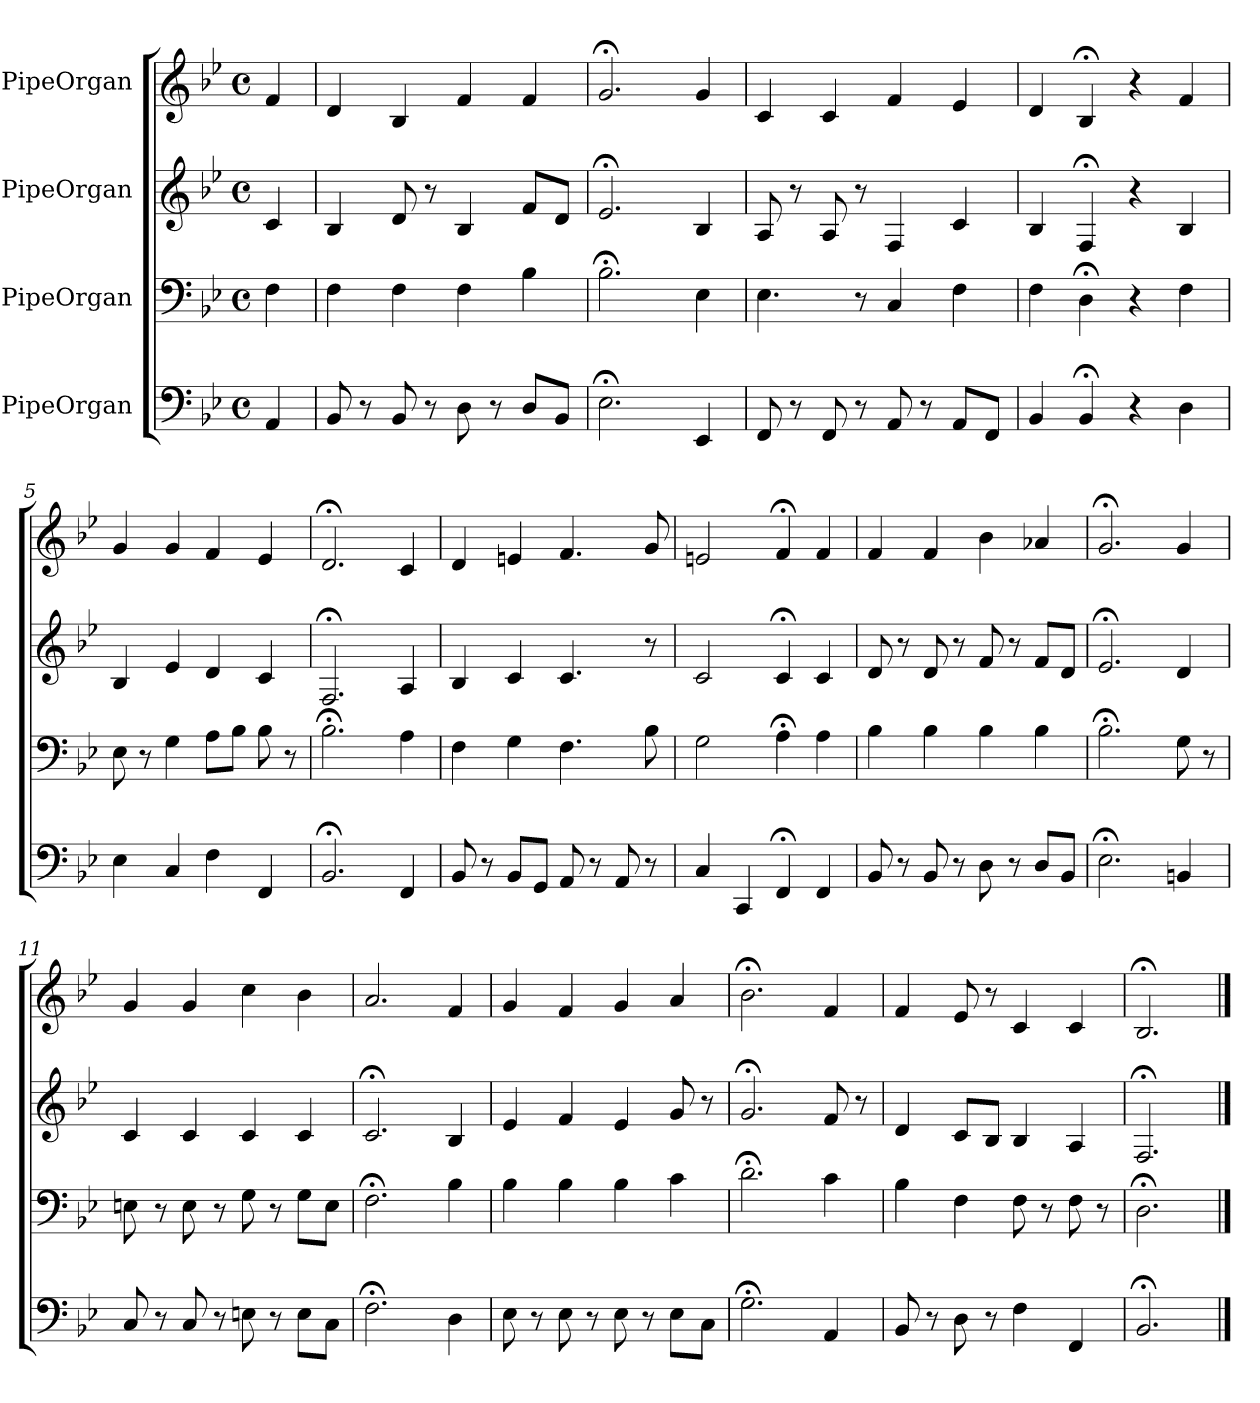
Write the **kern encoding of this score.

**kern	**kern	**kern	**kern
*part4	*part3	*part2	*part1
*staff4	*staff3	*staff2	*staff1
*I"PipeOrgan	*I"PipeOrgan	*I"PipeOrgan	*I"PipeOrgan
*k[b-e-]	*k[b-e-]	*k[b-e-]	*k[b-e-]
*B-:	*B-:	*B-:	*B-:
*M4/4	*M4/4	*M4/4	*M4/4
*met(c)	*met(c)	*met(c)	*met(c)
*MM60	*MM60	*MM60	*MM60
=	=	=	=
4AA	4F	4c	4f
=1	=1	=1	=1
8BB-	4F	4B-	4d
8r	.	.	.
8BB-	4F	8d	4B-
8r	.	8r	.
8D	4F	4B-	4f
8r	.	.	.
8DL	4B-	8fL	4f
8BB-J	.	8dJ	.
=2	=2	=2	=2
2.E-;<	2.B-;<	2.e-;<	2.g;<
4EE-	4E-	4B-	4g
=3	=3	=3	=3
8FF	4.E-	8A	4c
8r	.	8r	.
8FF	.	8A	4c
8r	8r	8r	.
8AA	4C	4F	4f
8r	.	.	.
8AAL	4F	4c	4e-
8FFJ	.	.	.
=4	=4	=4	=4
4BB-	4F	4B-	4d
4BB-;<	4D;<	4F;<	4B-;<
4r	4r	4r	4r
4D	4F	4B-	4f
=5	=5	=5	=5
4E-	8E-	4B-	4g
.	8r	.	.
4C	4G	4e-	4g
4F	8AL	4d	4f
.	8B-J	.	.
4FF	8B-	4c	4e-
.	8r	.	.
=6	=6	=6	=6
2.BB-;<	2.B-;<	2.F;<	2.d;<
4FF	4A	4A	4c
=7	=7	=7	=7
8BB-	4F	4B-	4d
8r	.	.	.
8BB-L	4G	4c	4en
8GGJ	.	.	.
8AA	4.F	4.c	4.f
8r	.	.	.
8AA	.	.	.
8r	8B-	8r	8g
=8	=8	=8	=8
4C	2G	2c	2en
4CC	.	.	.
4FF;<	4A;<	4c;<	4f;<
4FF	4A	4c	4f
=9	=9	=9	=9
8BB-	4B-	8d	4f
8r	.	8r	.
8BB-	4B-	8d	4f
8r	.	8r	.
8D	4B-	8f	4b-
8r	.	8r	.
8DL	4B-	8fL	4a-X
8BB-J	.	8dJ	.
=10	=10	=10	=10
2.E-;<	2.B-;<	2.e-;<	2.g;<
4BBn	8G	4d	4g
.	8r	.	.
=11	=11	=11	=11
8C	8En	4c	4g
8r	8r	.	.
8C	8E	4c	4g
8r	8r	.	.
8En	8G	4c	4cc
8r	8r	.	.
8EL	8GL	4c	4b-
8CJ	8EJ	.	.
=12	=12	=12	=12
2.F;<	2.F;<	2.c;<	2.a
4D	4B-	4B-	4f
=13	=13	=13	=13
8E-	4B-	4e-	4g
8r	.	.	.
8E-	4B-	4f	4f
8r	.	.	.
8E-	4B-	4e-	4g
8r	.	.	.
8E-L	4c	8g	4a
8CJ	.	8r	.
=14	=14	=14	=14
2.G;<	2.d;<	2.g;<	2.b-;<
4AA	4c	8f	4f
.	.	8r	.
=15	=15	=15	=15
8BB-	4B-	4d	4f
8r	.	.	.
8D	4F	8cL	8e-
8r	.	8B-J	8r
4F	8F	4B-	4c
.	8r	.	.
4FF	8F	4A	4c
.	8r	.	.
=16	=16	=16	=16
2.BB-;<	2.D;<	2.F;<	2.B-;<
==	==	==	==
*-	*-	*-	*-
